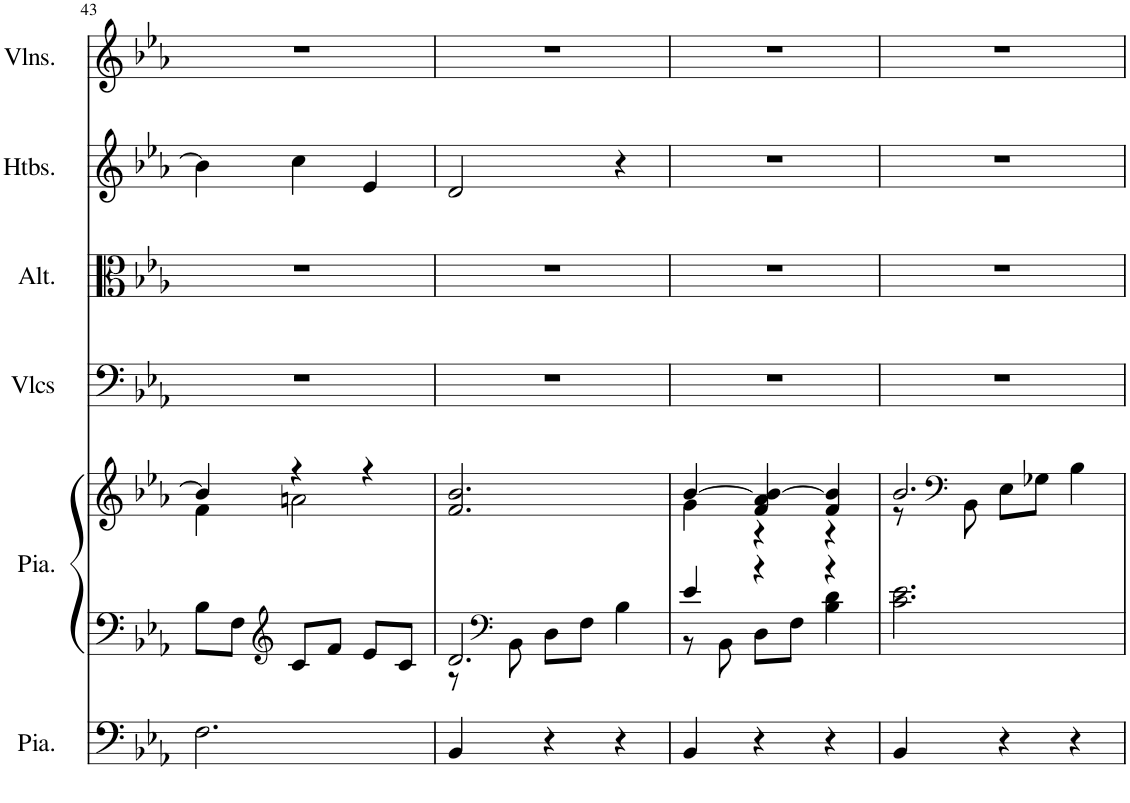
**kern	**kern	**kern	**kern	**kern	**kern	**kern
*part6	*part5	*part5	*part4	*part3	*part2	*part1
*staff7	*staff6	*staff5	*staff4	*staff3	*staff2	*staff1
*I"Piano, Pedals	*I"Piano, Organ	*	*I"Violoncelles, Bass	*I"Altos, Tenor	*I"Hautbois, Alto	*I"Violons, Soprano
*I'Pia.	*I'Pia.	*	*I'Vlcs	*I'Alt.	*I'Htbs.	*I'Vlns.
!!LO:PB:g=z
*clefF4	*clefF4	*clefG2	*clefF4	*clefC3	*clefG2	*clefG2
*k[b-e-a-]	*k[b-e-a-]	*k[b-e-a-]	*k[b-e-a-]	*k[b-e-a-]	*k[b-e-a-]	*k[b-e-a-]
*M3/4	*M3/4	*M3/4	*M3/4	*M3/4	*M3/4	*M3/4
=43	=43	=43	=43	=43	=43	=43
*	*	*^	*	*	*	*
2.F\	8B-\L	4b-/]	4f\	2.r	2.r	4b-\]	2.r
.	8F\J	.	.	.	.	.	.
*	*clefG2	*	*	*	*	*	*
.	8c/L	4r	2an\	.	.	4cc\	.
.	8f/J	.	.	.	.	.	.
.	8e-/L	4r	.	.	.	4e-/	.
.	8c/J	.	.	.	.	.	.
*	*	*v	*v	*	*	*	*
=44	=44	=44	=44	=44	=44	=44
*	*^	*	*	*	*	*
4BB-/	2.d/	8r	2.f/ 2.b-/	2.r	2.r	2d/	2.r
*	*clefF4	*	*	*	*	*	*
.	.	8BB-\	.	.	.	.	.
4r	.	8D\L	.	.	.	.	.
.	.	8F\J	.	.	.	.	.
4r	.	4B-\	.	.	.	4r	.
=45	=45	=45	=45	=45	=45	=45	=45
*	*	*	*^	*	*	*	*
4BB-/	4e-/	8r	[4b-/	4g\	2.r	2.r	2.r	2.r
.	.	8BB-\	.	.	.	.	.	.
4r	4r	8D\L	4f/ 4a-/ 4b-/_	4r	.	.	.	.
.	.	8F\J	.	.	.	.	.	.
4r	4r	4B-\ 4d\	4f/ 4b-/]	4r	.	.	.	.
*	*v	*v	*	*	*	*	*	*
=46	=46	=46	=46	=46	=46	=46	=46
4BB-/	2.c\ 2.e-\	2.b-/	8r	2.r	2.r	2.r	2.r
*	*	*clefF4	*	*	*	*	*
.	.	.	8BB-\	.	.	.	.
4r	.	.	8E-\L	.	.	.	.
.	.	.	8G-X\J	.	.	.	.
4r	.	.	4B-\	.	.	.	.
*	*	*v	*v	*	*	*	*
=	=	=	=	=	=	=
*-	*-	*-	*-	*-	*-	*-
